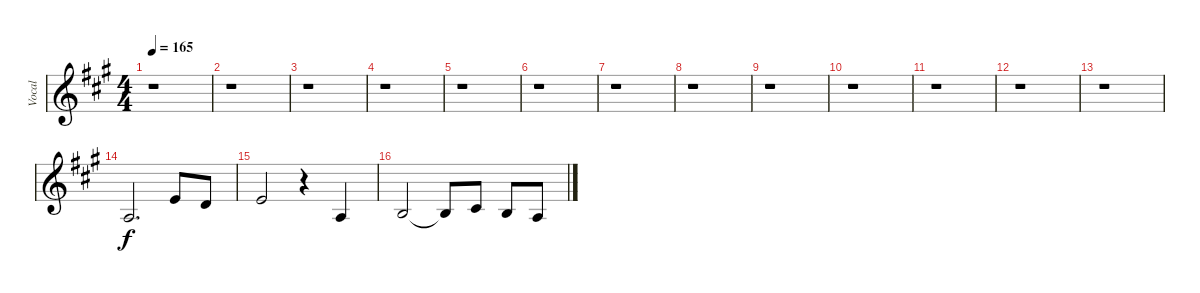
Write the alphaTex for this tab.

\track ("Vocal" "Vocal") {instrument violin}
\staff {score}
\tuning (E4 B3 G3 D3 A2 E2 B1) {hide}
\ts (4 4)
\tempo 165
\clef g2
\ks a
r.1{dy f} |
r.1 |
r.1 |
r.1 |
r.1 |
r.1 |
r.1 |
r.1 |
r.1 |
r.1 |
r.1 |
r.1 |
r.1 |
2.3.2{d} 0.1.8 3.2.8 |
0.1.2 r.4 2.3.4 |
0.2.2 0.2{t}.8 2.2.8 0.2.8 2.3.8
